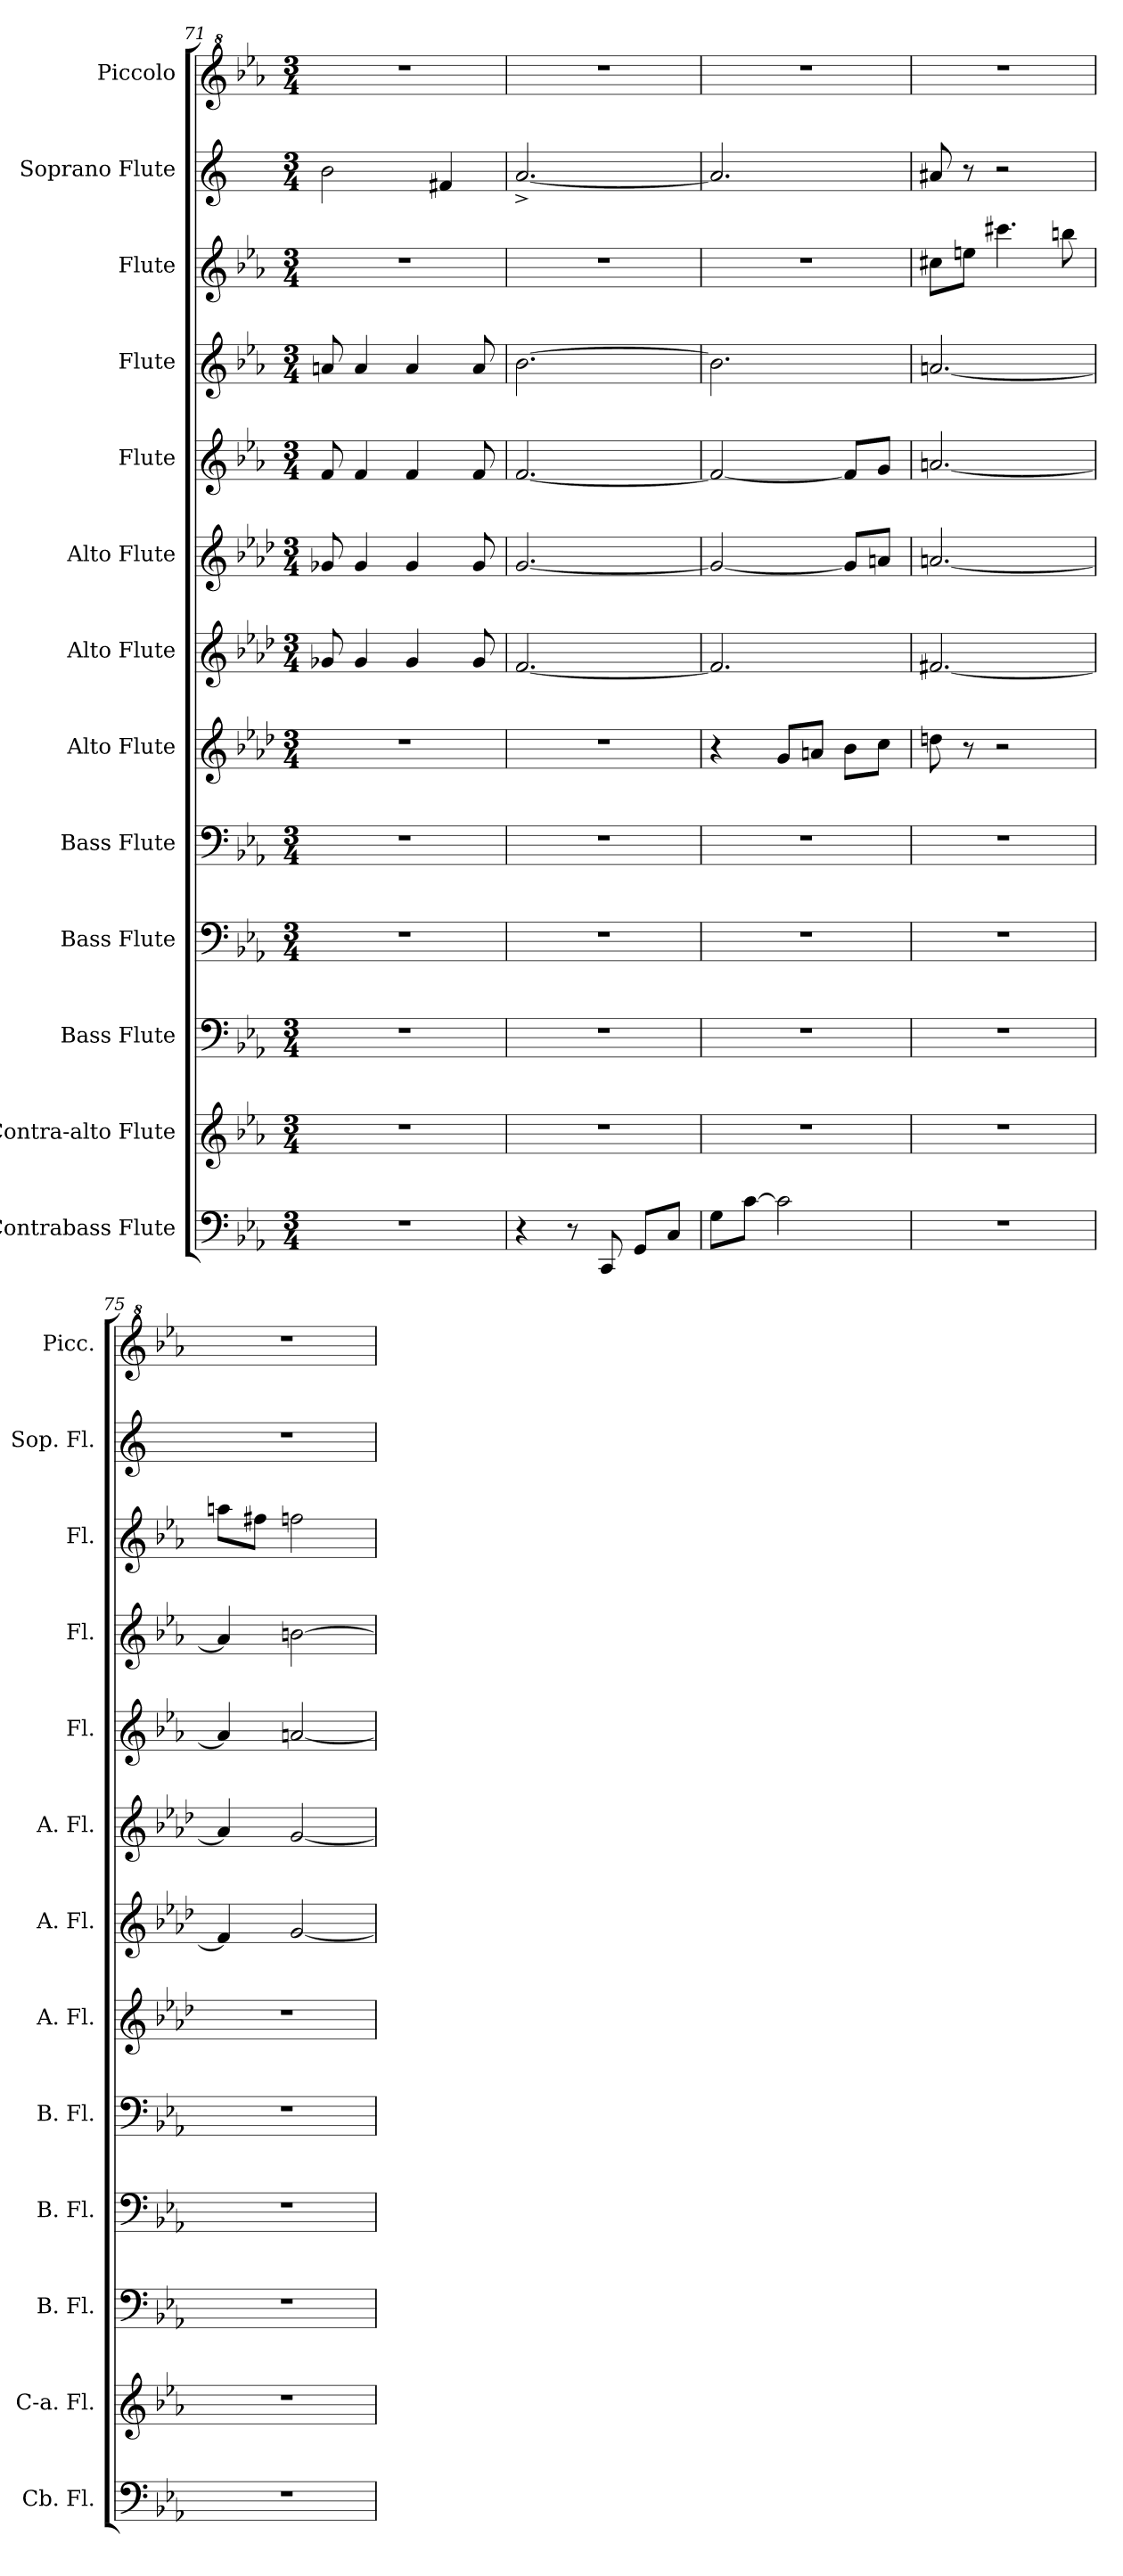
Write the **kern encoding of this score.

**kern	**kern	**kern	**kern	**kern	**kern	**kern	**kern	**kern	**kern	**kern	**kern	**kern
*part13	*part12	*part11	*part10	*part9	*part8	*part7	*part6	*part5	*part4	*part3	*part2	*part1
*staff13	*staff12	*staff11	*staff10	*staff9	*staff8	*staff7	*staff6	*staff5	*staff4	*staff3	*staff2	*staff1
*I"Contrabass Flute	*I"Contra-alto Flute	*I"Bass Flute	*I"Bass Flute	*I"Bass Flute	*I"Alto Flute	*I"Alto Flute	*I"Alto Flute	*I"Flute	*I"Flute	*I"Flute	*I"Soprano Flute	*I"Piccolo
*I'Cb. Fl.	*I'C-a. Fl.	*I'B. Fl.	*I'B. Fl.	*I'B. Fl.	*I'A. Fl.	*I'A. Fl.	*I'A. Fl.	*I'Fl.	*I'Fl.	*I'Fl.	*I'Sop. Fl.	*I'Picc.
*clefF4	*clefG2	*clefF4	*clefF4	*clefF4	*clefG2	*clefG2	*clefG2	*clefG2	*clefG2	*clefG2	*clefG2	*clefG^2
*	*ITrd10c17	*	*	*	*ITrd3c5	*ITrd3c5	*ITrd3c5	*	*	*	*ITrd-2c-3	*ITrd-7c-12
*k[b-e-a-]	*k[b-e-a-]	*k[b-e-a-]	*k[b-e-a-]	*k[b-e-a-]	*k[b-e-a-]	*k[b-e-a-]	*k[b-e-a-]	*k[b-e-a-]	*k[b-e-a-]	*k[b-e-a-]	*k[b-e-a-]	*k[b-e-a-]
*M3/4	*M3/4	*M3/4	*M3/4	*M3/4	*M3/4	*M3/4	*M3/4	*M3/4	*M3/4	*M3/4	*M3/4	*M3/4
=71	=71	=71	=71	=71	=71	=71	=71	=71	=71	=71	=71	=71
2.r	2.r	2.r	2.r	2.r	2.r	8d-X/	8d-X/	8f/	8an/	2.r	2dd\	2.r
.	.	.	.	.	.	4d-/	4d-/	4f/	4a/	.	.	.
.	.	.	.	.	.	4d-/	4d-/	4f/	4a/	.	.	.
.	.	.	.	.	.	.	.	.	.	.	4an/	.
.	.	.	.	.	.	8d-/	8d-/	8f/	8a/	.	.	.
=72	=72	=72	=72	=72	=72	=72	=72	=72	=72	=72	=72	=72
4r	2.r	2.r	2.r	2.r	2.r	[2.c/	[2.d/	[2.f/	[2.b-\	2.r	[2.cc^/	2.r
8r	.	.	.	.	.	.	.	.	.	.	.	.
8CC/	.	.	.	.	.	.	.	.	.	.	.	.
8GG/L	.	.	.	.	.	.	.	.	.	.	.	.
8C/J	.	.	.	.	.	.	.	.	.	.	.	.
=73	=73	=73	=73	=73	=73	=73	=73	=73	=73	=73	=73	=73
8G\L	2.r	2.r	2.r	2.r	4r	2.c/]	2d/_	2f/_	2.b-\]	2.r	2.cc/]	2.r
[8c\J	.	.	.	.	.	.	.	.	.	.	.	.
2c\]	.	.	.	.	8d/L	.	.	.	.	.	.	.
.	.	.	.	.	8en/J	.	.	.	.	.	.	.
.	.	.	.	.	8f\L	.	8d/L]	8f/L]	.	.	.	.
.	.	.	.	.	8g\J	.	8en/J	8g/J	.	.	.	.
=74	=74	=74	=74	=74	=74	=74	=74	=74	=74	=74	=74	=74
2.r	2.r	2.r	2.r	2.r	8an\	[2.c#X/	[2.en/	[2.an/	[2.an/	8cc#X\L	8cc#X/	2.r
.	.	.	.	.	8r	.	.	.	.	8een\J	8r	.
.	.	.	.	.	2r	.	.	.	.	4.ccc#X\	2r	.
.	.	.	.	.	.	.	.	.	.	8bbn\	.	.
=75	=75	=75	=75	=75	=75	=75	=75	=75	=75	=75	=75	=75
2.r	2.r	2.r	2.r	2.r	2.r	4c#/]	4e/]	4a/]	4a/]	8aan\L	2.r	2.r
.	.	.	.	.	.	.	.	.	.	8ff#X\J	.	.
.	.	.	.	.	.	[2d/	[2d/	[2an/	[2bn\	2ffn\	.	.
=	=	=	=	=	=	=	=	=	=	=	=	=
*-	*-	*-	*-	*-	*-	*-	*-	*-	*-	*-	*-	*-
